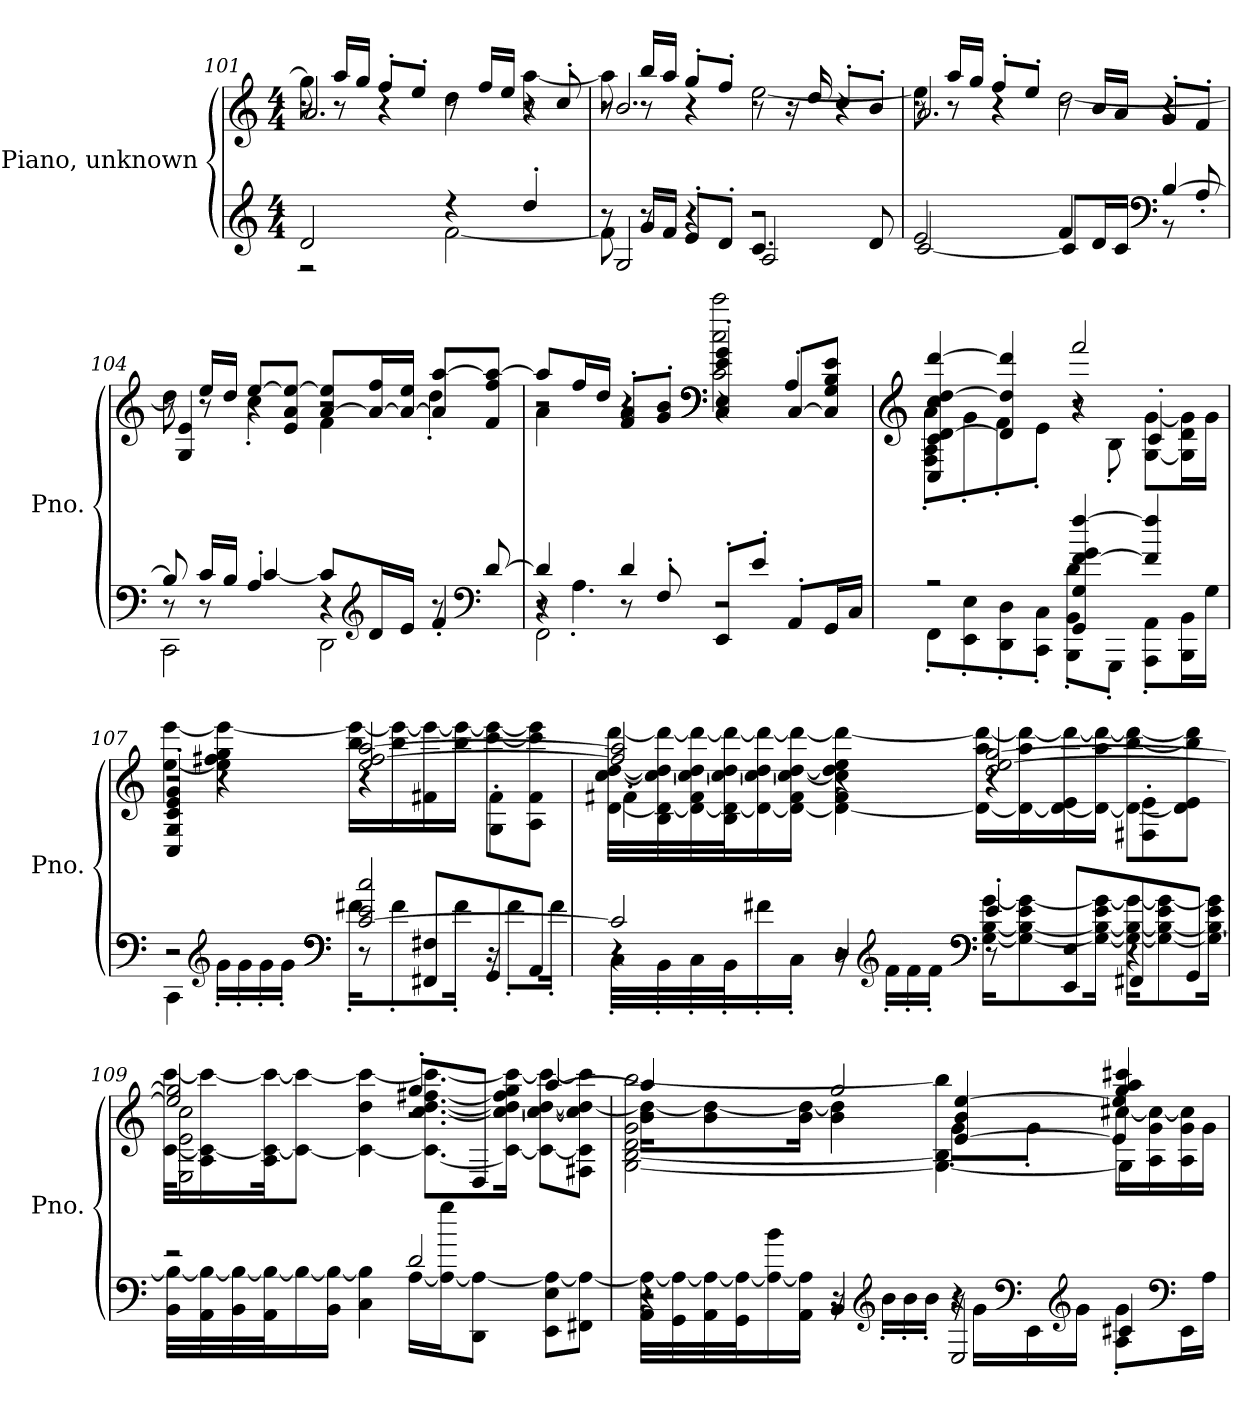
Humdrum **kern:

**kern	**kern
*part1	*part1
*staff2	*staff1
*I"Piano, unknown	*
*I'Pno.	*
!!LO:LB:g=z
*clefG2	*clefG2
*k[]	*k[]
*M4/4	*M4/4
=101	=101
*^	*^
*	*	*	*^
2d/	2r	8r	8gg\]	2.a/
.	.	16aa/LL	8r	.
.	.	16gg/JJ	.	.
.	.	8ff'/L	4r	.
.	.	8ee'/J	.	.
4r	[2f\	8r	4dd\	.
.	.	16ff/LL	.	.
.	.	16ee/JJ	.	.
4dd'/	.	8r	[4aa\	4r
.	.	8cc'/	.	.
=102	=102	=102	=102	=102
*	*^	*	*	*
8r	8f\]	2G/	8r	8aa\]	2.b/
16g/LL	8r	.	16bb/LL	8r	.
16f/JJ	.	.	16aa/JJ	.	.
8e'/L	4r	.	8gg'/L	4r	.
8d'/J	.	.	8ff'/J	.	.
4.c/	2r	2A/	8r	[2ee\	.
.	.	.	16r	.	.
.	.	.	16dd/	.	.
.	.	.	8cc'/L	.	4r
8d/	.	.	8b'/J	.	.
*	*v	*v	*	*	*
=103	=103	=103	=103	=103
2e/	[2c/	8r	8ee\]	2.a/
.	.	16aa/LL	8r	.
.	.	16gg/JJ	.	.
.	.	8ff'/L	4r	.
.	.	8ee'/J	.	.
4f/	8c/L]	8r	[2dd\	.
.	16d/L	16b/LL	.	.
.	16c/JJ	16a/JJ	.	.
*clefF4	*	*	*	*
[4B/	8r	8g'/L	.	4r
.	8A'/	8f'/J	.	.
!!LO:PB:g=z	!!	!!
=104	=104	=104	=104	=104
*	*^	*	*	*
8B/]	8r	2CC\	8r	8dd\]	4G/ 4e/
8r	16c/LL	.	16ee/LL	8r	.
.	16B/JJ	.	16dd/JJ	.	.
4A'/	[4c/	.	[8ee/L	4cc'\	4r
.	.	.	8e/ 8a/ 8ee/_J	.	.
4r	8c/L]	2DD\	[8a/ 8ee/]L	4f\	2r
*clefG2	*	*	*	*	*
.	16d/L	.	16a/_ 16ff/L	.	.
.	16e/JJ	.	16a/_ 16ee/JJ	.	.
8r	4f'/	.	8a/] [8aa/L	4dd'\	.
*clefF4	*	*	*	*	*
[8d/	.	.	8f/ 8ff/ 8aa/_J	.	.
=105	=105	=105	=105	=105	=105
*	*	*^	*	*	*
4d/]	8r	4r	2FF\	8aa/L]	4a\	2r
.	4.A'\	.	.	16ff/L	.	.
.	.	.	.	16dd/JJ	.	.
4d/	.	8r	.	8f/' 8a/'L	4r	.
.	.	8F'/	.	8g/' 8b/'J	.	.
*	*	*	*	*clefF4	*	*
2r	2r	8EE'/L	2r	4C/' 4E/' 4e/' 4g/'	2c\ 2cc\ 2ccc\	4r
.	.	8e'/J	.	.	.	.
.	.	8AA'/L	.	[8C/L	.	4A'/
.	.	16GG/L	.	8C/] 8G/ 8B/ 8e/J	.	.
.	.	16C/JJ	.	.	.	.
*v	*v	*v	*v	*	*	*
!!LO:LB:g=z	!!	!!
=106	=106	=106	=106
*	*clefG2	*	*
*^	*	*	*
2r	8FF'\L	4C/ 4c/ [4d/ 4cc/ [4dd/ [4ddd/	8F\' 8A\' 8a\'L	2r
.	8EE\' 8E\'	.	8g'\	.
.	8DD\' 8D\'	4d/] 4dd/] 4ddd/]	8f'\	.
.	8CC\' 8C\'J	.	8e'\J	.
4GG/ 4G/ [4f/ 4g/ [4ff/	8BBB\' 8BB\' 8d\'L	2fff/	8r	4r
.	8GGG'\J	.	8B'\	.
4f/] 4ff/]	8AAA\' 8AA\'L	.	[8G\ [8g\L	4c'/
.	16BBB\ 16BB\L	.	16G\] 16d\ 16g\]L	.
.	16G\JJ	.	16g\JJ	.
=107	=107	=107	=107	=107
*	*^	*	*	*
2r	4CC\	2r	4C/' 4G/' 4c/' 4e/' 4g/'	[4ee\ [4eee\	2r
*clefG2	*	*	*	*	*
.	16g'\LL	.	4r	4ee\] 4ff#X\ 4gg\ 4eee\_	.
.	16g'\	.	.	.	.
.	16g'\	.	.	.	.
.	16g'\JJ	.	.	.	.
*clefF4	*	*	*	*	*
[2c/ 2e/ 2cc/	16f#X'\KL	8r	2ee/ [2ff#/ [2aa/	16bb\ 16eee\_LL	4r
.	8f#'\	.	.	16bb\ 16eee\_	.
.	.	8FF#X/ 8F#X/L	.	16f#X\ 16eee\_	.
.	16f#'\Jk	.	.	16bb\ 16eee\_JJ	.
.	16r	8GG/	.	[8ccc\ 8eee\_L	4G\' 4f#\'
.	8f#'\L	.	.	.	.
.	.	8AA/J	.	8A\ 8f#\ 8ccc\] 8eee\]J	.
.	16f#'\Jk	.	.	.	.
!!LO:LB:g=z	!!	!!
=108	=108	=108	=108	=108	=108
2c/]	32C'\LLL	4r	2ff#/] 2aa/]	[32d\ [32cc\ [32dd\ [32ddd\LLL	4f#X'\
.	32BB'\	.	.	32B\ 32d\_ 32cc\_ 32dd\_ 32ddd\_	.
.	32C'\	.	.	32d\_ 32f#\ 32cc\_ 32dd\_ 32ddd\_	.
.	32BB'\J	.	.	32B\ 32d\_ 32cc\_ 32dd\_ 32ddd\_J	.
.	16f#X'\	.	.	16d\_ 16cc\_ 16dd\_ 16ddd\_	.
.	16C'\JJ	.	.	16d\_ 16f#\ 16cc\_ 16dd\_ 16ddd\_JJ	.
.	16r	4D/	.	4d\_ 4f#\ 4cc\] 4dd\] 4ee\ 4ddd\_	4r
*clefG2	*	*	*	*	*
.	16f#'\LL	.	.	.	.
.	16f#'\	.	.	.	.
.	16f#'\JJ	.	.	.	.
*clefF4	*	*	*	*	*
4e'/	[16G\ [16B\ [16g\KL	8r	2dd/ [2ee/ [2gg/	16d\_ 16aa\ 16ddd\_LL	4r
.	8G\_ 8B\_ 8e\ 8g\_	.	.	16d\_ 16aa\ 16ddd\_	.
.	.	8EE/ 8E/L	.	16d\_ 16e\ 16ddd\_	.
.	16G\_ 16B\_ 16e\ 16g\_Jk	.	.	16d\_ 16aa\ 16ddd\_JJ	.
4r	16G\_ 16B\_ 16g\_KL	8FF#X/	.	8d\_ [8bb\ 8ddd\_L	4F#X\' 4e\'
.	8G\_ 8B\_ 8e\ 8g\_	.	.	.	.
.	.	8GG/J	.	8d\] 8e\ 8bb\] 8ddd\]J	.
.	16G\] 16B\_ 16e\ 16g\]Jk	.	.	.	.
*	*v	*v	*	*	*
!!LO:LB:g=z	!!	!!
=109	=109	=109	=109	=109
2r	32BB\ 32B\_LLL	2ee/] 2gg/]	[32c\ [32ccc\KLL	2E\ 2e\ 2cc\
.	32AA\ 32B\_	.	16A\ 16c\_ 16ccc\_	.
.	32BB\ 32B\_	.	.	.
.	32AA\ 32B\_J	.	32A\ 32c\_ 32ccc\_JK	.
.	16B\_	.	8c\_ 8ccc\_J	.
.	16BB\ 16B\_JJ	.	.	.
.	4C\ 4B\]	.	4c\_ 4dd\ 4ccc\_	.
2d/	[16A\LL	8gg'/L	8.c\_ [8.cc\ [8.dd\ [8.ff#X\ 8.ccc\_L	2r
.	16A\_ 16gg\J	.	.	.
.	8DD\ 8A\_J	8D/J	.	.
.	.	.	16c\_ 16cc\_ 16dd\_ 16ff#\] 16gg\ 16ccc\_Jk	.
.	8EE\ 8E\ 8A\_L	[4aa/	8c\_ 8cc\_ 8dd\_ 8ccc\_L	.
.	8FF#X\ 8A\_J	.	8F#X\ 8c\] 8cc\] 8dd\_ 8ccc\]J	.
!!LO:LB:g=z
=110	=110	=110	=110	=110
*	*^	*	*	*^
4r	32AA\ 32A\_LLL	2r	4aa/]	16b\ 16dd\_KL	2r	[2G\ [2B\ 2d\ 2g\ [2bb\
.	32GG\ 32A\_	.	.	.	.	.
.	32AA\ 32A\_	.	.	8b\ 8dd\_	.	.
.	32GG\ 32A\_J	.	.	.	.	.
.	16A\_ 16b\	.	.	.	.	.
.	16AA\ 16A\]JJ	.	.	16b\ 16dd\_Jk	.	.
4BB/	16r	.	2gg/	4b\ 4dd\]	.	.
*clefG2	*	*	*	*	*	*
.	16b'\LL	.	.	.	.	.
.	16b'\	.	.	.	.	.
.	16b'\JJ	.	.	.	.	.
2E/	16r	4r	.	8g'\L	[4e/ 4b/ [4ee/	4G\_ 4B\] 4bb\]
.	16g\LL	.	.	.	.	.
*clefF4	*	*	*	*	*	*
.	16EE\	.	.	8g'\J	.	.
*clefG2	*	*	*	*	*	*
.	16g\JJ	.	.	.	.	.
.	8A\' 8g\'L	4c#X/	4gg/ 4aa/ 4ccc#X/	[16cc#X\LL	4e/] 4ee/]	4G\]
.	.	.	.	16A\ 16g\ 16cc#\_	.	.
*clefF4	*	*	*	*	*	*
.	16EE\L	.	.	16A\ 16g\ 16cc#\]	.	.
.	16A\JJ	.	.	16g\JJ	.	.
*v	*v	*v	*	*	*	*
*	*v	*v	*v	*v
=	=
*-	*-
